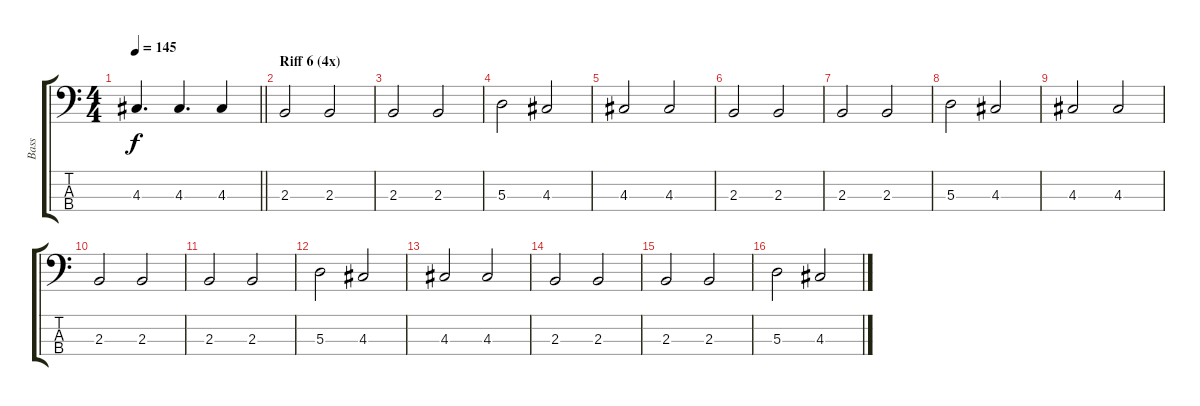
\track ("Bass" "Bass") {instrument electricbassfinger}
\staff {score tabs}
\tuning (G2 D2 A1 E1) {hide}
\ts (4 4)
\tempo 145
\clef f4
\barLineRight lightlight
\ks c
4.3.4{d dy f} 4.3.4{d} 4.3.4 |
\section ("" "Riff 6 (4x)")
2.3.2 2.3.2 |
2.3.2 2.3.2 |
5.3.2 4.3.2 |
4.3.2 4.3.2 |
2.3.2 2.3.2 |
2.3.2 2.3.2 |
5.3.2 4.3.2 |
4.3.2 4.3.2 |
2.3.2 2.3.2 |
2.3.2 2.3.2 |
5.3.2 4.3.2 |
4.3.2 4.3.2 |
2.3.2 2.3.2 |
2.3.2 2.3.2 |
5.3.2 4.3.2
